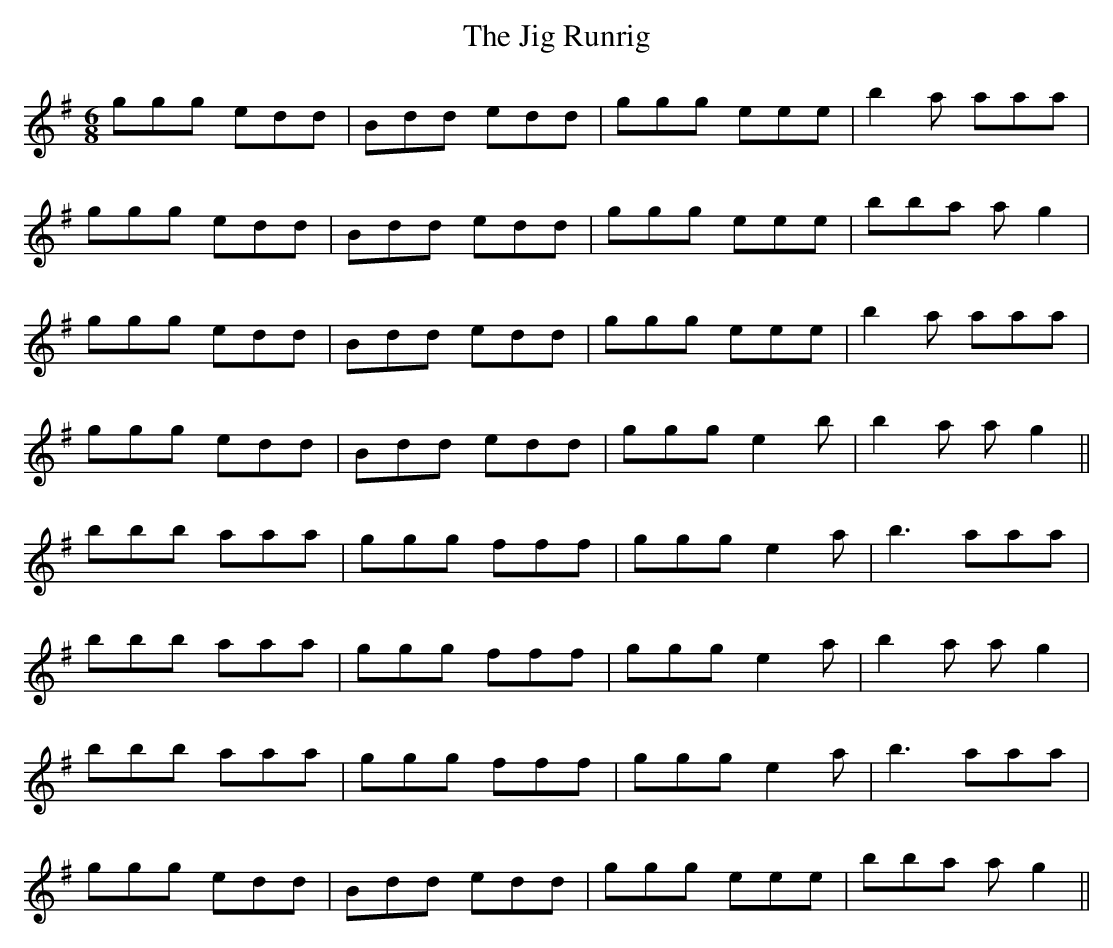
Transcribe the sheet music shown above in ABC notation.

X:1
T: The Jig Runrig
M: 6/8
L: 1/8
K: Gmaj
ggg edd|Bdd edd|ggg eee|b2a aaa|
ggg edd|Bdd edd|ggg eee|bba ag2|
ggg edd|Bdd edd|ggg eee|b2a aaa|
ggg edd|Bdd edd|ggg e2b|b2a ag2||
bbb aaa|ggg fff|ggg e2a|b3 aaa|
bbb aaa|ggg fff|ggg e2a|b2a ag2|
bbb aaa|ggg fff|ggg e2a|b3 aaa|
ggg edd|Bdd edd|ggg eee|bba ag2||
